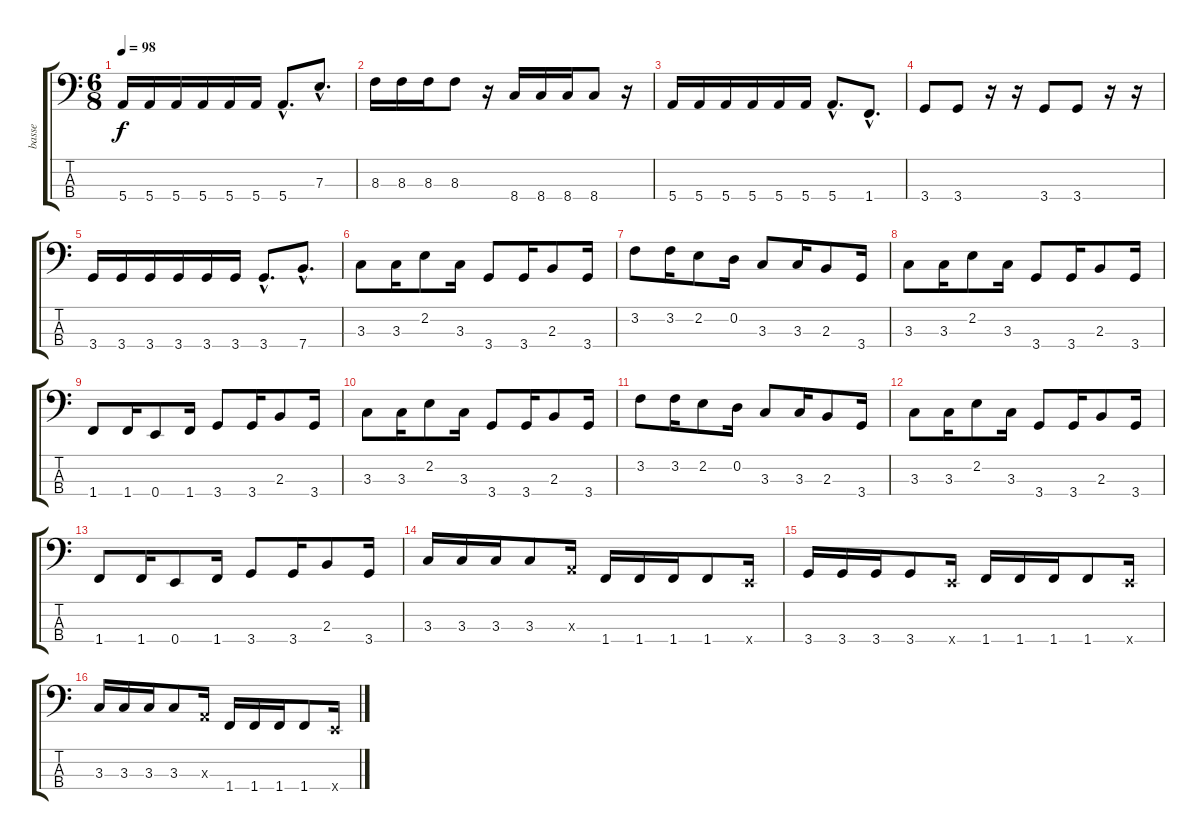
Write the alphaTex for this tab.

\track ("basse" "basse") {instrument electricbassfinger}
\staff {score tabs}
\tuning (G2 D2 A1 E1) {hide}
\ts (6 8)
\tempo 98
\clef f4
\ks c
5.4.16{dy f} 5.4.16 5.4.16 5.4.16 5.4.16 5.4.16 5.4{hac}.8{d} 7.3{hac}.8{d} |
8.3.16 8.3.16 8.3.16 8.3.8 r.16 8.4.16 8.4.16 8.4.16 8.4.8 r.16 |
5.4.16 5.4.16 5.4.16 5.4.16 5.4.16 5.4.16 5.4{hac}.8{d} 1.4{hac}.8{d} |
3.4.8 3.4.8 r.16 r.16 3.4.8 3.4.8 r.16 r.16 |
3.4.16 3.4.16 3.4.16 3.4.16 3.4.16 3.4.16 3.4{hac}.8{d} 7.4{hac}.8{d} |
3.3.8 3.3.16 2.2.8 3.3.16 3.4.8 3.4.16 2.3.8 3.4.16 |
3.2.8 3.2.16 2.2.8 0.2.16 3.3.8 3.3.16 2.3.8 3.4.16 |
3.3.8 3.3.16 2.2.8 3.3.16 3.4.8 3.4.16 2.3.8 3.4.16 |
1.4.8 1.4.16 0.4.8 1.4.16 3.4.8 3.4.16 2.3.8 3.4.16 |
3.3.8 3.3.16 2.2.8 3.3.16 3.4.8 3.4.16 2.3.8 3.4.16 |
3.2.8 3.2.16 2.2.8 0.2.16 3.3.8 3.3.16 2.3.8 3.4.16 |
3.3.8 3.3.16 2.2.8 3.3.16 3.4.8 3.4.16 2.3.8 3.4.16 |
1.4.8 1.4.16 0.4.8 1.4.16 3.4.8 3.4.16 2.3.8 3.4.16 |
3.3.16 3.3.16 3.3.16 3.3.8 0.3{x}.16 1.4.16 1.4.16 1.4.16 1.4.8 0.4{x}.16 |
3.4.16 3.4.16 3.4.16 3.4.8 0.4{x}.16 1.4.16 1.4.16 1.4.16 1.4.8 0.4{x}.16 |
3.3.16 3.3.16 3.3.16 3.3.8 0.3{x}.16 1.4.16 1.4.16 1.4.16 1.4.8 0.4{x}.16
